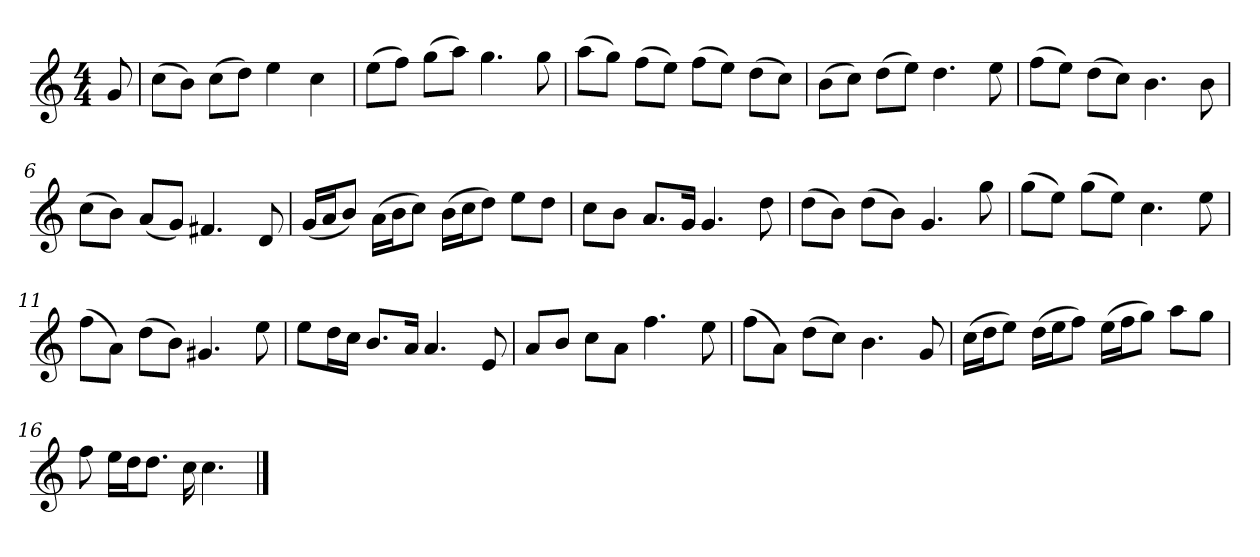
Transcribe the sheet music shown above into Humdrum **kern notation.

**kern
*part1
*staff1
*k[]
*M4/4
*MM120
=
8g
=1
(8ccL
8bJ)
(8ccL
8ddJ)
4ee
4cc
=2
(8eeL
8ffJ)
(8ggL
8aaJ)
4.gg
8gg
=3
(8aaL
8ggJ)
(8ffL
8eeJ)
(8ffL
8eeJ)
(8ddL
8ccJ)
=4
(8bL
8ccJ)
(8ddL
8eeJ)
4.dd
8ee
=5
(8ffL
8eeJ)
(8ddL
8ccJ)
4.b
8b
=6
(8ccL
8bJ)
(8aL
8gJ)
4.f#X
8d
=7
(16gLL
16aJ
8bJ)
(16aLL
16bJ
8ccJ)
(16bLL
16ccJ
8ddJ)
8eeL
8ddJ
=8
8ccL
8bJ
8.aL
16gJk
4.g
8dd
=9
(8ddL
8bJ)
(8ddL
8bJ)
4.g
8gg
=10
(8ggL
8eeJ)
(8ggL
8eeJ)
4.cc
8ee
=11
(8ffL
8aJ)
(8ddL
8bJ)
4.g#X
8ee
=12
8eeL
16ddL
16ccJJ
8.bL
16aJk
4.a
8e
=13
8aL
8bJ
8ccL
8aJ
4.ff
8ee
=14
(8ffL
8aJ)
(8ddL
8ccJ)
4.b
8g
=15
(16ccLL
16ddJ
8eeJ)
(16ddLL
16eeJ
8ffJ)
(16eeLL
16ffJ
8ggJ)
8aaL
8ggJ
=16
8ff
16eeLL
16ddJ
8.ddJ
16cc
4.cc
==
*-
